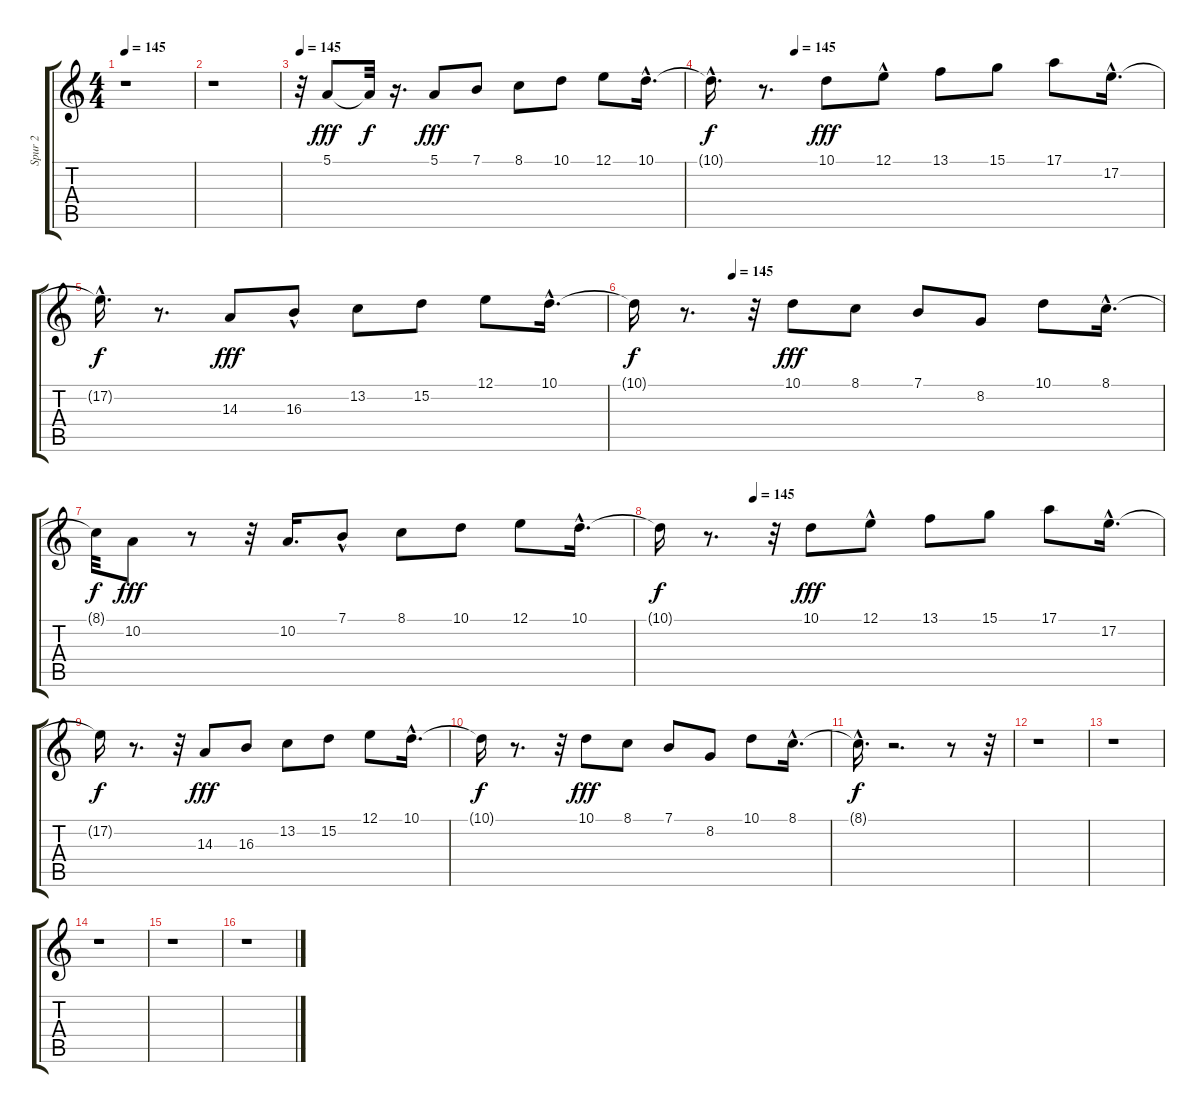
\track ("Spur 2" "Spur 2") {instrument synthbrass1}
\staff {score tabs}
\tuning (E4 B3 G3 D3 A2 E2) {hide}
\ts (4 4)
\tempo 145
\clef g2
\ks c
r.1{dy fff} |
r.1 |
\tempo 145
r.32 5.1.8 5.1{t}.32{dy f} r.16{d} 5.1.8{dy fff} 7.1.8 8.1.8 10.1.8 12.1.8 10.1{hac}.16{d} |
\tempo (145 0.1875)
10.1{hac t}.16{d dy f} r.8{d} 10.1.8{dy fff} 12.1{hac}.8 13.1.8 15.1.8 17.1.8 17.2{hac}.16{d} |
17.2{hac t}.16{d dy f} r.8{d} 14.3.8{dy fff} 16.3{hac}.8 13.2.8 15.2.8 12.1.8 10.1{hac}.16{d} |
\tempo (145 0.1875)
10.1{t}.16{dy f} r.8{d} r.32 10.1.8{dy fff} 8.1.8 7.1.8 8.2.8 10.1.8 8.1{hac}.16{d} |
8.1{t}.32{dy f} 10.2.8{dy fff} r.8 r.32 10.2.16{d} 7.1{hac}.8 8.1.8 10.1.8 12.1.8 10.1{hac}.16{d} |
\tempo (145 0.1875)
10.1{t}.16{dy f} r.8{d} r.32 10.1.8{dy fff} 12.1{hac}.8 13.1.8 15.1.8 17.1.8 17.2{hac}.16{d} |
17.2{t}.16{dy f} r.8{d} r.32 14.3.8{dy fff} 16.3.8 13.2.8 15.2.8 12.1.8 10.1{hac}.16{d} |
10.1{t}.16{dy f} r.8{d} r.32 10.1.8{dy fff} 8.1.8 7.1.8 8.2.8 10.1.8 8.1{hac}.16{d} |
8.1{hac t}.16{d dy f} r.2{d} r.8 r.32 |
r.1 |
r.1 |
r.1 |
r.1 |
r.1
